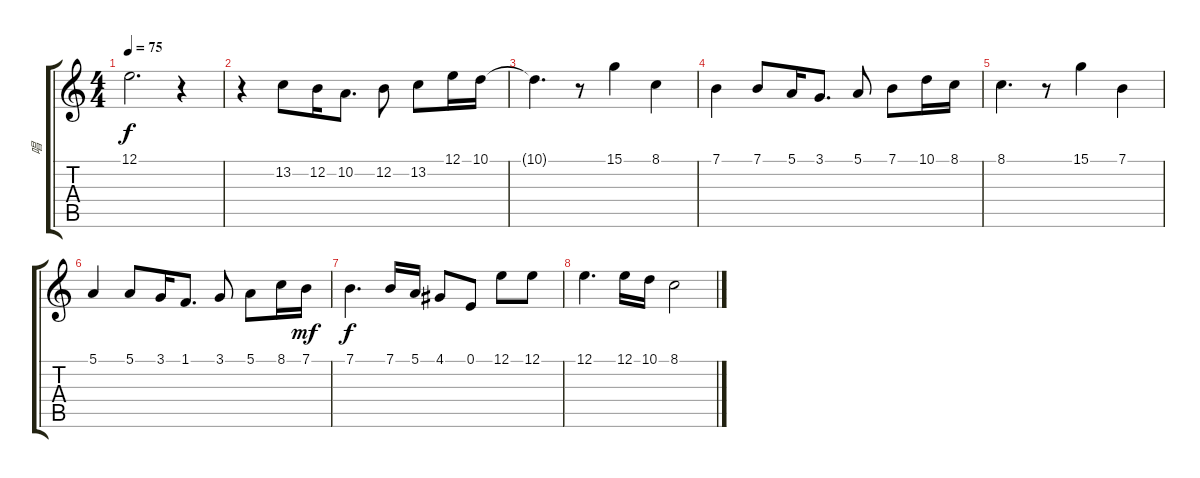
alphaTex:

\track ("唱" "唱") {instrument voiceoohs}
\staff {score tabs}
\tuning (E4 B3 G3 D3 A2 E2) {hide}
\ts (4 4)
\tempo 75
\clef g2
\ks c
12.1.2{d dy f} r.4 |
r.4 13.2.8 12.2.16 10.2.8{d} 12.2.8 13.2.8 12.1.16 10.1.16 |
10.1{t}.4{d} r.8 15.1.4 8.1.4 |
7.1.4 7.1.8 5.1.16 3.1.8{d} 5.1.8 7.1.8 10.1.16 8.1.16 |
8.1.4{d} r.8 15.1.4 7.1.4 |
5.1.4 5.1.8 3.1.16 1.1.8{d} 3.1.8 5.1.8 8.1.16 7.1.16{dy mf} |
7.1.4{d dy f} 7.1.16 5.1.16{txt ""} 4.1.8 0.1.8 12.1.8 12.1.8 |
12.1.4{d} 12.1.16 10.1.16 8.1.2
